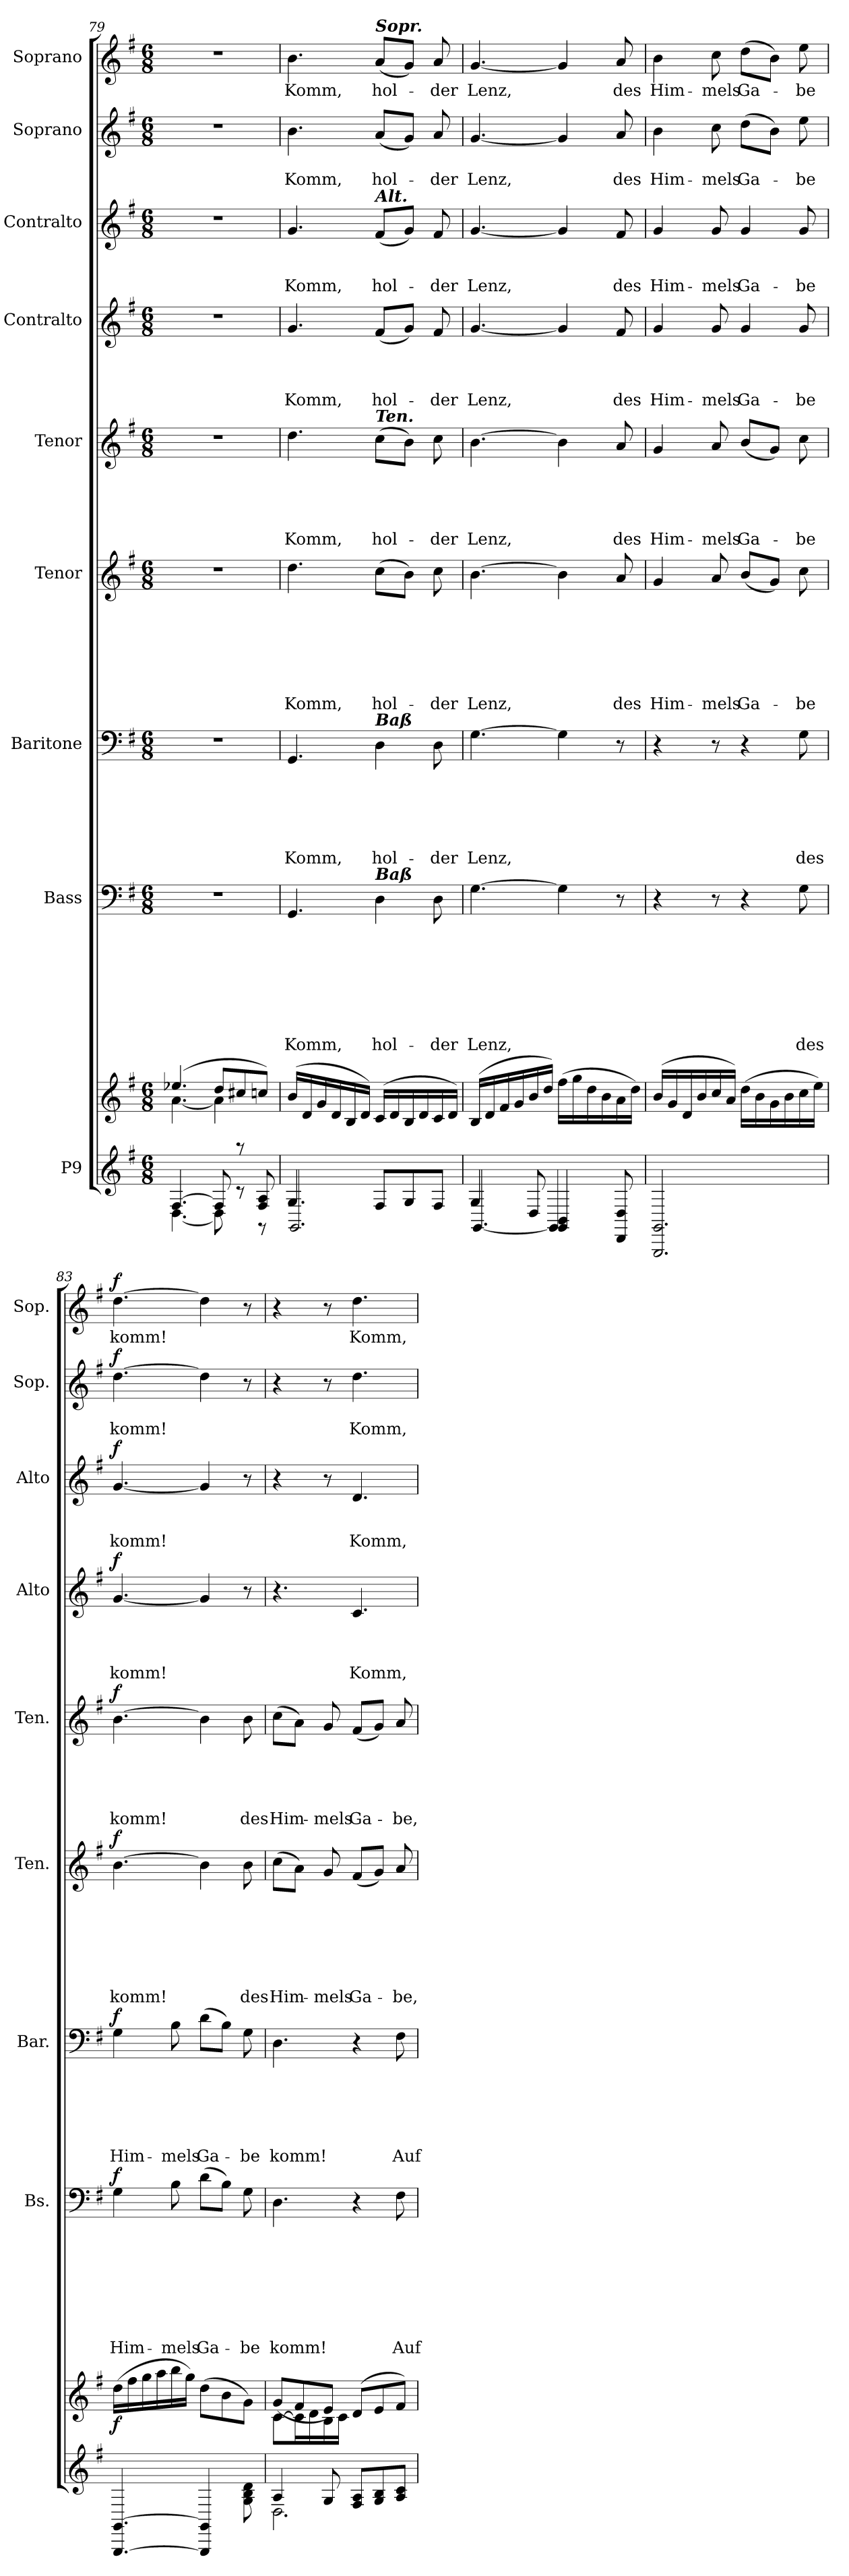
**kern	**kern	**dynam	**kern	**text	**text	**text	**text	**text	**text	**text	**text	**dynam	**kern	**text	**text	**text	**text	**text	**text	**dynam	**kern	**text	**text	**text	**text	**text	**text	**text	**dynam	**kern	**text	**text	**text	**text	**text	**dynam	**kern	**text	**text	**text	**text	**dynam	**kern	**text	**text	**text	**dynam	**kern	**text	**text	**dynam	**kern	**text	**dynam
*part9	*part9	*part9	*part8	*part8	*part8	*part8	*part8	*part8	*part8	*part8	*part8	*part8	*part7	*part7	*part7	*part7	*part7	*part7	*part7	*part7	*part6	*part6	*part6	*part6	*part6	*part6	*part6	*part6	*part6	*part5	*part5	*part5	*part5	*part5	*part5	*part5	*part4	*part4	*part4	*part4	*part4	*part4	*part3	*part3	*part3	*part3	*part3	*part2	*part2	*part2	*part2	*part1	*part1	*part1
*staff10	*staff9	*staff9/10	*staff8	*staff8	*staff8	*staff8	*staff8	*staff8	*staff8	*staff8	*staff8	*staff8	*staff7	*staff7	*staff7	*staff7	*staff7	*staff7	*staff7	*staff7	*staff6	*staff6	*staff6	*staff6	*staff6	*staff6	*staff6	*staff6	*staff6	*staff5	*staff5	*staff5	*staff5	*staff5	*staff5	*staff5	*staff4	*staff4	*staff4	*staff4	*staff4	*staff4	*staff3	*staff3	*staff3	*staff3	*staff3	*staff2	*staff2	*staff2	*staff2	*staff1	*staff1	*staff1
*I"P9	*	*	*I"Bass	*	*	*	*	*	*	*	*	*	*I"Baritone	*	*	*	*	*	*	*	*I"Tenor	*	*	*	*	*	*	*	*	*I"Tenor	*	*	*	*	*	*	*I"Contralto	*	*	*	*	*	*I"Contralto	*	*	*	*	*I"Soprano	*	*	*	*I"Soprano	*	*
*	*	*	*I'Bs.	*	*	*	*	*	*	*	*	*	*I'Bar.	*	*	*	*	*	*	*	*I'Ten.	*	*	*	*	*	*	*	*	*I'Ten.	*	*	*	*	*	*	*I'Alto	*	*	*	*	*	*I'Alto	*	*	*	*	*I'Sop.	*	*	*	*I'Sop.	*	*
*clefG2	*clefG2	*	*clefF4	*	*	*	*	*	*	*	*	*	*clefF4	*	*	*	*	*	*	*	*clefG2	*	*	*	*	*	*	*	*	*clefG2	*	*	*	*	*	*	*clefG2	*	*	*	*	*	*clefG2	*	*	*	*	*clefG2	*	*	*	*clefG2	*	*
*	*	*	*	*	*	*	*	*	*	*	*	*	*	*	*	*	*	*	*	*	*ITrd7c12	*	*	*	*	*	*	*	*	*ITrd7c12	*	*	*	*	*	*	*	*	*	*	*	*	*	*	*	*	*	*	*	*	*	*	*	*
*k[f#]	*k[f#]	*	*k[f#]	*	*	*	*	*	*	*	*	*	*k[f#]	*	*	*	*	*	*	*	*k[f#]	*	*	*	*	*	*	*	*	*k[f#]	*	*	*	*	*	*	*k[f#]	*	*	*	*	*	*k[f#]	*	*	*	*	*k[f#]	*	*	*	*k[f#]	*	*
*G:	*G:	*	*G:	*	*	*	*	*	*	*	*	*	*G:	*	*	*	*	*	*	*	*G:	*	*	*	*	*	*	*	*	*G:	*	*	*	*	*	*	*G:	*	*	*	*	*	*G:	*	*	*	*	*G:	*	*	*	*G:	*	*
*M6/8	*M6/8	*	*M6/8	*	*	*	*	*	*	*	*	*	*M6/8	*	*	*	*	*	*	*	*M6/8	*	*	*	*	*	*	*	*	*M6/8	*	*	*	*	*	*	*M6/8	*	*	*	*	*	*M6/8	*	*	*	*	*M6/8	*	*	*	*M6/8	*	*
=79	=79	=79	=79	=79	=79	=79	=79	=79	=79	=79	=79	=79	=79	=79	=79	=79	=79	=79	=79	=79	=79	=79	=79	=79	=79	=79	=79	=79	=79	=79	=79	=79	=79	=79	=79	=79	=79	=79	=79	=79	=79	=79	=79	=79	=79	=79	=79	=79	=79	=79	=79	=79	=79	=79
*^	*^	*	*	*	*	*	*	*	*	*	*	*	*	*	*	*	*	*	*	*	*	*	*	*	*	*	*	*	*	*	*	*	*	*	*	*	*	*	*	*	*	*	*	*	*	*	*	*	*	*	*	*	*	*
*	*^	*	*^	*	*	*	*	*	*	*	*	*	*	*	*	*	*	*	*	*	*	*	*	*	*	*	*	*	*	*	*	*	*	*	*	*	*	*	*	*	*	*	*	*	*	*	*	*	*	*	*	*	*	*	*	*
!	!	!	!	!	!	!	!	!	!	!	!	!	!	!	!	!	!LO:N:vis=1	!	!	!	!	!	!	!	!	!	!	!	!	!	!	!	!	!LO:N:vis=1	!	!	!	!	!	!	!LO:N:vis=1	!	!	!	!	!	!LO:N:vis=1	!	!	!	!	!LO:N:vis=1	!	!	!	!LO:N:vis=1	!	!
[>4.F#/	[<4.D\	2.ryy	2.ryy	[<4.a\	(>4.ee-X/	.	2.r	.	.	.	.	.	.	.	.	.	2.r	.	.	.	.	.	.	.	2.r	.	.	.	.	.	.	.	.	2.r	.	.	.	.	.	.	2.r	.	.	.	.	.	2.r	.	.	.	.	2.r	.	.	.	2.r	.	.
8F#/]	8D\]	.	.	4a\]	8dd/L	.	.	.	.	.	.	.	.	.	.	.	.	.	.	.	.	.	.	.	.	.	.	.	.	.	.	.	.	.	.	.	.	.	.	.	.	.	.	.	.	.	.	.	.	.	.	.	.	.	.	.	.	.
8raa	8rc	.	.	.	8cc#X/	.	.	.	.	.	.	.	.	.	.	.	.	.	.	.	.	.	.	.	.	.	.	.	.	.	.	.	.	.	.	.	.	.	.	.	.	.	.	.	.	.	.	.	.	.	.	.	.	.	.	.	.	.
8F#/ 8A/	8rGG	.	.	8ryy	8ccn/J)	.	.	.	.	.	.	.	.	.	.	.	.	.	.	.	.	.	.	.	.	.	.	.	.	.	.	.	.	.	.	.	.	.	.	.	.	.	.	.	.	.	.	.	.	.	.	.	.	.	.	.	.	.
!!LO:PB:g=z
=80	=80	=80	=80	=80	=80	=80	=80	=80	=80	=80	=80	=80	=80	=80	=80	=80	=80	=80	=80	=80	=80	=80	=80	=80	=80	=80	=80	=80	=80	=80	=80	=80	=80	=80	=80	=80	=80	=80	=80	=80	=80	=80	=80	=80	=80	=80	=80	=80	=80	=80	=80	=80	=80	=80	=80	=80	=80	=80
!	!	!	!	!	!	!	!	!	!	!	!	!	!	!	!LO:LY:b	!	!	!	!	!	!	!	!LO:LY:b	!	!	!	!	!	!	!	!	!LO:LY:b	!	!	!	!	!	!	!LO:LY:b	!	!	!	!	!	!LO:LY:b	!	!	!	!	!LO:LY:b	!	!	!	!LO:LY:b	!	!	!LO:LY:b	!
4.G/	2.GG/	2.ryy	2.ryy	2.ryy	(<16b/LL	.	4.GG/	.	.	.	.	.	.	.	Komm,	.	4.GG/	.	.	.	.	.	Komm,	.	4.d\	.	.	.	.	.	.	Komm,	.	4.d\	.	.	.	.	Komm,	.	4.g/	.	.	.	Komm,	.	4.g/	.	.	Komm,	.	4.b\	.	Komm,	.	4.b\	Komm,	.
.	.	.	.	.	16d/	.	.	.	.	.	.	.	.	.	.	.	.	.	.	.	.	.	.	.	.	.	.	.	.	.	.	.	.	.	.	.	.	.	.	.	.	.	.	.	.	.	.	.	.	.	.	.	.	.	.	.	.	.
.	.	.	.	.	16g/	.	.	.	.	.	.	.	.	.	.	.	.	.	.	.	.	.	.	.	.	.	.	.	.	.	.	.	.	.	.	.	.	.	.	.	.	.	.	.	.	.	.	.	.	.	.	.	.	.	.	.	.	.
.	.	.	.	.	16d/	.	.	.	.	.	.	.	.	.	.	.	.	.	.	.	.	.	.	.	.	.	.	.	.	.	.	.	.	.	.	.	.	.	.	.	.	.	.	.	.	.	.	.	.	.	.	.	.	.	.	.	.	.
.	.	.	.	.	16B/	.	.	.	.	.	.	.	.	.	.	.	.	.	.	.	.	.	.	.	.	.	.	.	.	.	.	.	.	.	.	.	.	.	.	.	.	.	.	.	.	.	.	.	.	.	.	.	.	.	.	.	.	.
.	.	.	.	.	16d/JJ)	.	.	.	.	.	.	.	.	.	.	.	.	.	.	.	.	.	.	.	.	.	.	.	.	.	.	.	.	.	.	.	.	.	.	.	.	.	.	.	.	.	.	.	.	.	.	.	.	.	.	.	.	.
!	!	!	!	!	!	!	!	!	!	!	!	!	!	!	!	!	!	!	!	!	!	!	!	!	!	!	!	!	!	!	!	!	!	!	!	!	!	!	!	!	!	!	!	!	!	!	!	!	!	!	!	!	!	!	!	!LO:TX:a:Bi:t=Sopr.	!	!
!	!	!	!	!	!	!	!	!	!	!	!	!	!	!	!	!	!	!	!	!	!	!	!	!	!	!	!	!	!	!	!	!	!	!	!	!	!	!	!	!	!	!	!	!	!	!	!LO:TX:a:Bi:t=Alt.	!	!	!	!	!	!	!	!	!	!	!
!	!	!	!	!	!	!	!	!	!	!	!	!	!	!	!	!	!	!	!	!	!	!	!	!	!	!	!	!	!	!	!	!	!	!LO:TX:a:Bi:t=Ten.	!	!	!	!	!	!	!	!	!	!	!	!	!	!	!	!	!	!	!	!	!	!	!	!
!	!	!	!	!	!	!	!	!	!	!	!	!	!	!	!	!	!LO:TX:a:Bi:t=Baß	!	!	!	!	!	!	!	!	!	!	!	!	!	!	!	!	!	!	!	!	!	!	!	!	!	!	!	!	!	!	!	!	!	!	!	!	!	!	!	!	!
!	!	!	!	!	!	!	!LO:TX:a:Bi:t=Baß	!	!	!	!	!	!	!	!	!	!	!	!	!	!	!	!	!	!	!	!	!	!	!	!	!	!	!	!	!	!	!	!	!	!	!	!	!	!	!	!	!	!	!	!	!	!	!	!	!	!	!
!	!	!	!	!	!	!	!	!	!	!	!	!	!	!	!LO:LY:b	!	!	!	!	!	!	!	!LO:LY:b	!	!	!	!	!	!	!	!	!LO:LY:b	!	!	!	!	!	!	!LO:LY:b	!	!	!	!	!	!LO:LY:b	!	!	!	!	!LO:LY:b	!	!	!	!LO:LY:b	!	!	!LO:LY:b	!
8F#/L	.	.	.	.	(<16c/LL	.	4D\	.	.	.	.	.	.	.	hol-	.	4D\	.	.	.	.	.	hol-	.	(>8c\L	.	.	.	.	.	.	hol-	.	(>8c\L	.	.	.	.	hol-	.	(<8f#/L	.	.	.	hol-	.	(<8f#/L	.	.	hol-	.	(<8a/L	.	hol-	.	(<8a/L	hol-	.
.	.	.	.	.	16d/	.	.	.	.	.	.	.	.	.	.	.	.	.	.	.	.	.	.	.	.	.	.	.	.	.	.	.	.	.	.	.	.	.	.	.	.	.	.	.	.	.	.	.	.	.	.	.	.	.	.	.	.	.
8G/	.	.	.	.	16B/	.	.	.	.	.	.	.	.	.	.	.	.	.	.	.	.	.	.	.	8B\J)	.	.	.	.	.	.	.	.	8B\J)	.	.	.	.	.	.	8g/J)	.	.	.	.	.	8g/J)	.	.	.	.	8g/J)	.	.	.	8g/J)	.	.
.	.	.	.	.	16d/	.	.	.	.	.	.	.	.	.	.	.	.	.	.	.	.	.	.	.	.	.	.	.	.	.	.	.	.	.	.	.	.	.	.	.	.	.	.	.	.	.	.	.	.	.	.	.	.	.	.	.	.	.
!	!	!	!	!	!	!	!	!	!	!	!	!	!	!	!LO:LY:b	!	!	!	!	!	!	!	!LO:LY:b	!	!	!	!	!	!	!	!	!LO:LY:b	!	!	!	!	!	!	!LO:LY:b	!	!	!	!	!	!LO:LY:b	!	!	!	!	!LO:LY:b	!	!	!	!LO:LY:b	!	!	!LO:LY:b	!
8F#/J	.	.	.	.	16c/	.	8D\	.	.	.	.	.	.	.	-der	.	8D\	.	.	.	.	.	-der	.	8c\	.	.	.	.	.	.	-der	.	8c\	.	.	.	.	-der	.	8f#/	.	.	.	-der	.	8f#/	.	.	-der	.	8a/	.	-der	.	8a/	-der	.
.	.	.	.	.	16d/JJ)	.	.	.	.	.	.	.	.	.	.	.	.	.	.	.	.	.	.	.	.	.	.	.	.	.	.	.	.	.	.	.	.	.	.	.	.	.	.	.	.	.	.	.	.	.	.	.	.	.	.	.	.	.
=81	=81	=81	=81	=81	=81	=81	=81	=81	=81	=81	=81	=81	=81	=81	=81	=81	=81	=81	=81	=81	=81	=81	=81	=81	=81	=81	=81	=81	=81	=81	=81	=81	=81	=81	=81	=81	=81	=81	=81	=81	=81	=81	=81	=81	=81	=81	=81	=81	=81	=81	=81	=81	=81	=81	=81	=81	=81	=81
!	!	!	!	!	!	!	!	!	!	!	!	!	!	!	!LO:LY:b	!	!	!	!	!	!	!	!LO:LY:b	!	!	!	!	!	!	!	!	!LO:LY:b	!	!	!	!	!	!	!LO:LY:b	!	!	!	!	!	!LO:LY:b	!	!	!	!	!LO:LY:b	!	!	!	!LO:LY:b	!	!	!LO:LY:b	!
4G/	[<4.GG/	2.ryy	2.ryy	2.ryy	(<16B/LL	.	[>4.G\	.	.	.	.	.	.	.	Lenz,	.	[>4.G\	.	.	.	.	.	Lenz,	.	[>4.B\	.	.	.	.	.	.	Lenz,	.	[>4.B\	.	.	.	.	Lenz,	.	[<4.g/	.	.	.	Lenz,	.	[<4.g/	.	.	Lenz,	.	[<4.g/	.	Lenz,	.	[<4.g/	Lenz,	.
.	.	.	.	.	16d/	.	.	.	.	.	.	.	.	.	.	.	.	.	.	.	.	.	.	.	.	.	.	.	.	.	.	.	.	.	.	.	.	.	.	.	.	.	.	.	.	.	.	.	.	.	.	.	.	.	.	.	.	.
.	.	.	.	.	16f#/	.	.	.	.	.	.	.	.	.	.	.	.	.	.	.	.	.	.	.	.	.	.	.	.	.	.	.	.	.	.	.	.	.	.	.	.	.	.	.	.	.	.	.	.	.	.	.	.	.	.	.	.	.
.	.	.	.	.	16g/	.	.	.	.	.	.	.	.	.	.	.	.	.	.	.	.	.	.	.	.	.	.	.	.	.	.	.	.	.	.	.	.	.	.	.	.	.	.	.	.	.	.	.	.	.	.	.	.	.	.	.	.	.
8D/	.	.	.	.	16b/	.	.	.	.	.	.	.	.	.	.	.	.	.	.	.	.	.	.	.	.	.	.	.	.	.	.	.	.	.	.	.	.	.	.	.	.	.	.	.	.	.	.	.	.	.	.	.	.	.	.	.	.	.
.	.	.	.	.	16dd/JJ)	.	.	.	.	.	.	.	.	.	.	.	.	.	.	.	.	.	.	.	.	.	.	.	.	.	.	.	.	.	.	.	.	.	.	.	.	.	.	.	.	.	.	.	.	.	.	.	.	.	.	.	.	.
4GG/ 4BB/	4GG/]	.	.	.	(>16ff#\LL	.	4G\]	.	.	.	.	.	.	.	.	.	4G\]	.	.	.	.	.	.	.	4B\]	.	.	.	.	.	.	.	.	4B\]	.	.	.	.	.	.	4g/]	.	.	.	.	.	4g/]	.	.	.	.	4g/]	.	.	.	4g/]	.	.
.	.	.	.	.	16gg\	.	.	.	.	.	.	.	.	.	.	.	.	.	.	.	.	.	.	.	.	.	.	.	.	.	.	.	.	.	.	.	.	.	.	.	.	.	.	.	.	.	.	.	.	.	.	.	.	.	.	.	.	.
.	.	.	.	.	16dd\	.	.	.	.	.	.	.	.	.	.	.	.	.	.	.	.	.	.	.	.	.	.	.	.	.	.	.	.	.	.	.	.	.	.	.	.	.	.	.	.	.	.	.	.	.	.	.	.	.	.	.	.	.
.	.	.	.	.	16b\	.	.	.	.	.	.	.	.	.	.	.	.	.	.	.	.	.	.	.	.	.	.	.	.	.	.	.	.	.	.	.	.	.	.	.	.	.	.	.	.	.	.	.	.	.	.	.	.	.	.	.	.	.
!	!	!	!	!	!	!	!	!	!	!	!	!	!	!	!	!	!	!	!	!	!	!	!	!	!	!	!	!	!	!	!	!LO:LY:b	!	!	!	!	!	!	!LO:LY:b	!	!	!	!	!	!LO:LY:b	!	!	!	!	!LO:LY:b	!	!	!	!LO:LY:b	!	!	!LO:LY:b	!
8DD/ 8D/	8ryy	.	.	.	16a\	.	8r	.	.	.	.	.	.	.	.	.	8r	.	.	.	.	.	.	.	8A/	.	.	.	.	.	.	des	.	8A/	.	.	.	.	des	.	8f#/	.	.	.	des	.	8f#/	.	.	des	.	8a/	.	des	.	8a/	des	.
.	.	.	.	.	16dd\JJ)	.	.	.	.	.	.	.	.	.	.	.	.	.	.	.	.	.	.	.	.	.	.	.	.	.	.	.	.	.	.	.	.	.	.	.	.	.	.	.	.	.	.	.	.	.	.	.	.	.	.	.	.	.
=82	=82	=82	=82	=82	=82	=82	=82	=82	=82	=82	=82	=82	=82	=82	=82	=82	=82	=82	=82	=82	=82	=82	=82	=82	=82	=82	=82	=82	=82	=82	=82	=82	=82	=82	=82	=82	=82	=82	=82	=82	=82	=82	=82	=82	=82	=82	=82	=82	=82	=82	=82	=82	=82	=82	=82	=82	=82	=82
!	!	!	!	!	!	!	!	!	!	!	!	!	!	!	!	!	!	!	!	!	!	!	!	!	!	!	!	!	!	!	!	!LO:LY:b	!	!	!	!	!	!	!LO:LY:b	!	!	!	!	!	!LO:LY:b	!	!	!	!	!LO:LY:b	!	!	!	!LO:LY:b	!	!	!LO:LY:b	!
2.GGG/ 2.GG/	2.ryy	2.ryy	2.ryy	2.ryy	(<16b/LL	.	4r	.	.	.	.	.	.	.	.	.	4r	.	.	.	.	.	.	.	4G/	.	.	.	.	.	.	Him-	.	4G/	.	.	.	.	Him-	.	4g/	.	.	.	Him-	.	4g/	.	.	Him-	.	4b\	.	Him-	.	4b\	Him-	.
.	.	.	.	.	16g/	.	.	.	.	.	.	.	.	.	.	.	.	.	.	.	.	.	.	.	.	.	.	.	.	.	.	.	.	.	.	.	.	.	.	.	.	.	.	.	.	.	.	.	.	.	.	.	.	.	.	.	.	.
.	.	.	.	.	16d/	.	.	.	.	.	.	.	.	.	.	.	.	.	.	.	.	.	.	.	.	.	.	.	.	.	.	.	.	.	.	.	.	.	.	.	.	.	.	.	.	.	.	.	.	.	.	.	.	.	.	.	.	.
.	.	.	.	.	16b/	.	.	.	.	.	.	.	.	.	.	.	.	.	.	.	.	.	.	.	.	.	.	.	.	.	.	.	.	.	.	.	.	.	.	.	.	.	.	.	.	.	.	.	.	.	.	.	.	.	.	.	.	.
!	!	!	!	!	!	!	!	!	!	!	!	!	!	!	!	!	!	!	!	!	!	!	!	!	!	!	!	!	!	!	!	!LO:LY:b	!	!	!	!	!	!	!LO:LY:b	!	!	!	!	!	!LO:LY:b	!	!	!	!	!LO:LY:b	!	!	!	!LO:LY:b	!	!	!LO:LY:b	!
.	.	.	.	.	16cc/	.	8r	.	.	.	.	.	.	.	.	.	8r	.	.	.	.	.	.	.	8A/	.	.	.	.	.	.	-mels	.	8A/	.	.	.	.	-mels	.	8g/	.	.	.	-mels	.	8g/	.	.	-mels	.	8cc\	.	-mels	.	8cc\	-mels	.
.	.	.	.	.	16a/JJ)	.	.	.	.	.	.	.	.	.	.	.	.	.	.	.	.	.	.	.	.	.	.	.	.	.	.	.	.	.	.	.	.	.	.	.	.	.	.	.	.	.	.	.	.	.	.	.	.	.	.	.	.	.
!	!	!	!	!	!	!	!	!	!	!	!	!	!	!	!	!	!	!	!	!	!	!	!	!	!	!	!	!	!	!	!	!LO:LY:b	!	!	!	!	!	!	!LO:LY:b	!	!	!	!	!	!LO:LY:b	!	!	!	!	!LO:LY:b	!	!	!	!LO:LY:b	!	!	!LO:LY:b	!
.	.	.	.	.	(>16dd\LL	.	4r	.	.	.	.	.	.	.	.	.	4r	.	.	.	.	.	.	.	(<8B/L	.	.	.	.	.	.	Ga-	.	(<8B/L	.	.	.	.	Ga-	.	4g/	.	.	.	Ga-	.	4g/	.	.	Ga-	.	(>8dd\L	.	Ga-	.	(>8dd\L	Ga-	.
.	.	.	.	.	16b\	.	.	.	.	.	.	.	.	.	.	.	.	.	.	.	.	.	.	.	.	.	.	.	.	.	.	.	.	.	.	.	.	.	.	.	.	.	.	.	.	.	.	.	.	.	.	.	.	.	.	.	.	.
.	.	.	.	.	16g\	.	.	.	.	.	.	.	.	.	.	.	.	.	.	.	.	.	.	.	8G/J)	.	.	.	.	.	.	.	.	8G/J)	.	.	.	.	.	.	.	.	.	.	.	.	.	.	.	.	.	8b\J)	.	.	.	8b\J)	.	.
.	.	.	.	.	16b\	.	.	.	.	.	.	.	.	.	.	.	.	.	.	.	.	.	.	.	.	.	.	.	.	.	.	.	.	.	.	.	.	.	.	.	.	.	.	.	.	.	.	.	.	.	.	.	.	.	.	.	.	.
!	!	!	!	!	!	!	!	!	!	!	!	!	!	!	!LO:LY:b	!	!	!	!	!	!	!	!LO:LY:b	!	!	!	!	!	!	!	!	!LO:LY:b	!	!	!	!	!	!	!LO:LY:b	!	!	!	!	!	!LO:LY:b	!	!	!	!	!LO:LY:b	!	!	!	!LO:LY:b	!	!	!LO:LY:b	!
.	.	.	.	.	16cc\	.	8G\	.	.	.	.	.	.	.	des	.	8G\	.	.	.	.	.	des	.	8c\	.	.	.	.	.	.	-be	.	8c\	.	.	.	.	-be	.	8g/	.	.	.	-be	.	8g/	.	.	-be	.	8ee\	.	-be	.	8ee\	-be	.
.	.	.	.	.	16ee\JJ)	.	.	.	.	.	.	.	.	.	.	.	.	.	.	.	.	.	.	.	.	.	.	.	.	.	.	.	.	.	.	.	.	.	.	.	.	.	.	.	.	.	.	.	.	.	.	.	.	.	.	.	.	.
!!LO:PB:g=z
=83	=83	=83	=83	=83	=83	=83	=83	=83	=83	=83	=83	=83	=83	=83	=83	=83	=83	=83	=83	=83	=83	=83	=83	=83	=83	=83	=83	=83	=83	=83	=83	=83	=83	=83	=83	=83	=83	=83	=83	=83	=83	=83	=83	=83	=83	=83	=83	=83	=83	=83	=83	=83	=83	=83	=83	=83	=83	=83
!	!	!	!	!	!	!LO:DY:b	!	!	!	!	!	!	!	!	!LO:LY:b	!LO:DY:a	!	!	!	!	!	!	!LO:LY:b	!LO:DY:a	!	!	!	!	!	!	!	!LO:LY:b	!LO:DY:a	!	!	!	!	!	!LO:LY:b	!LO:DY:a	!	!	!	!	!LO:LY:b	!LO:DY:a	!	!	!	!LO:LY:b	!LO:DY:a	!	!	!LO:LY:b	!LO:DY:a	!	!LO:LY:b	!LO:DY:a
[<4.GGG/ [>4.GG/	2.ryy	2.ryy	2.ryy	2.ryy	(>16dd\LL	f	4G\	.	.	.	.	.	.	.	Him-	f	4G\	.	.	.	.	.	Him-	f	[>4.B\	.	.	.	.	.	.	komm!	f	[>4.B\	.	.	.	.	komm!	f	[<4.g/	.	.	.	komm!	f	[<4.g/	.	.	komm!	f	[>4.dd\	.	komm!	f	[>4.dd\	komm!	f
.	.	.	.	.	16ff#\	.	.	.	.	.	.	.	.	.	.	.	.	.	.	.	.	.	.	.	.	.	.	.	.	.	.	.	.	.	.	.	.	.	.	.	.	.	.	.	.	.	.	.	.	.	.	.	.	.	.	.	.	.
.	.	.	.	.	16gg\	.	.	.	.	.	.	.	.	.	.	.	.	.	.	.	.	.	.	.	.	.	.	.	.	.	.	.	.	.	.	.	.	.	.	.	.	.	.	.	.	.	.	.	.	.	.	.	.	.	.	.	.	.
.	.	.	.	.	16aa\	.	.	.	.	.	.	.	.	.	.	.	.	.	.	.	.	.	.	.	.	.	.	.	.	.	.	.	.	.	.	.	.	.	.	.	.	.	.	.	.	.	.	.	.	.	.	.	.	.	.	.	.	.
!	!	!	!	!	!	!	!	!	!	!	!	!	!	!	!LO:LY:b	!	!	!	!	!	!	!	!LO:LY:b	!	!	!	!	!	!	!	!	!	!	!	!	!	!	!	!	!	!	!	!	!	!	!	!	!	!	!	!	!	!	!	!	!	!	!
.	.	.	.	.	16bb\	.	8B\	.	.	.	.	.	.	.	-mels	.	8B\	.	.	.	.	.	-mels	.	.	.	.	.	.	.	.	.	.	.	.	.	.	.	.	.	.	.	.	.	.	.	.	.	.	.	.	.	.	.	.	.	.	.
.	.	.	.	.	16gg\JJ)	.	.	.	.	.	.	.	.	.	.	.	.	.	.	.	.	.	.	.	.	.	.	.	.	.	.	.	.	.	.	.	.	.	.	.	.	.	.	.	.	.	.	.	.	.	.	.	.	.	.	.	.	.
!	!	!	!	!	!	!	!	!	!	!	!	!	!	!	!LO:LY:b	!	!	!	!	!	!	!	!LO:LY:b	!	!	!	!	!	!	!	!	!	!	!	!	!	!	!	!	!	!	!	!	!	!	!	!	!	!	!	!	!	!	!	!	!	!	!
4GGG/] 4GG/]	.	.	.	.	(>8dd\L	.	(>8d\L	.	.	.	.	.	.	.	Ga-	.	(>8d\L	.	.	.	.	.	Ga-	.	4B\]	.	.	.	.	.	.	.	.	4B\]	.	.	.	.	.	.	4g/]	.	.	.	.	.	4g/]	.	.	.	.	4dd\]	.	.	.	4dd\]	.	.
.	.	.	.	.	8b\	.	8B\J)	.	.	.	.	.	.	.	.	.	8B\J)	.	.	.	.	.	.	.	.	.	.	.	.	.	.	.	.	.	.	.	.	.	.	.	.	.	.	.	.	.	.	.	.	.	.	.	.	.	.	.	.	.
!	!	!	!	!	!	!	!	!	!	!	!	!	!	!	!LO:LY:b	!	!	!	!	!	!	!	!LO:LY:b	!	!	!	!	!	!	!	!	!LO:LY:b	!	!	!	!	!	!	!LO:LY:b	!	!	!	!	!	!	!	!	!	!	!	!	!	!	!	!	!	!	!
8G\ 8B\ 8d\	.	.	.	.	8g\J)	.	8G\	.	.	.	.	.	.	.	-be	.	8G\	.	.	.	.	.	-be	.	8B\	.	.	.	.	.	.	des	.	8B\	.	.	.	.	des	.	8r	.	.	.	.	.	8r	.	.	.	.	8r	.	.	.	8r	.	.
=84	=84	=84	=84	=84	=84	=84	=84	=84	=84	=84	=84	=84	=84	=84	=84	=84	=84	=84	=84	=84	=84	=84	=84	=84	=84	=84	=84	=84	=84	=84	=84	=84	=84	=84	=84	=84	=84	=84	=84	=84	=84	=84	=84	=84	=84	=84	=84	=84	=84	=84	=84	=84	=84	=84	=84	=84	=84	=84
!	!	!	!	!	!	!	!	!	!	!	!	!	!	!	!LO:LY:b	!	!	!	!	!	!	!	!LO:LY:b	!	!	!	!	!	!	!	!	!LO:LY:b	!	!	!	!	!	!	!LO:LY:b	!	!	!	!	!	!	!	!	!	!	!	!	!	!	!	!	!	!	!
4A/	2.D\	2.ryy	2.ryy	(>8g/L	[<8c\L	.	4.D\	.	.	.	.	.	.	.	komm!	.	4.D\	.	.	.	.	.	komm!	.	(>8c\L	.	.	.	.	.	.	Him-	.	(>8c\L	.	.	.	.	Him-	.	4.r	.	.	.	.	.	4r	.	.	.	.	4r	.	.	.	4r	.	.
.	.	.	.	8f#/	16c\L]	.	.	.	.	.	.	.	.	.	.	.	.	.	.	.	.	.	.	.	8A\J)	.	.	.	.	.	.	.	.	8A\J)	.	.	.	.	.	.	.	.	.	.	.	.	.	.	.	.	.	.	.	.	.	.	.	.
.	.	.	.	.	16d\	.	.	.	.	.	.	.	.	.	.	.	.	.	.	.	.	.	.	.	.	.	.	.	.	.	.	.	.	.	.	.	.	.	.	.	.	.	.	.	.	.	.	.	.	.	.	.	.	.	.	.	.	.
!	!	!	!	!	!	!	!	!	!	!	!	!	!	!	!	!	!	!	!	!	!	!	!	!	!	!	!	!	!	!	!	!LO:LY:b	!	!	!	!	!	!	!LO:LY:b	!	!	!	!	!	!	!	!	!	!	!	!	!	!	!	!	!	!	!
8G/	.	.	.	8e/J)	16B\	.	.	.	.	.	.	.	.	.	.	.	.	.	.	.	.	.	.	.	8G/	.	.	.	.	.	.	-mels	.	8G/	.	.	.	.	-mels	.	.	.	.	.	.	.	8r	.	.	.	.	8r	.	.	.	8r	.	.
.	.	.	.	.	16c\JJ	.	.	.	.	.	.	.	.	.	.	.	.	.	.	.	.	.	.	.	.	.	.	.	.	.	.	.	.	.	.	.	.	.	.	.	.	.	.	.	.	.	.	.	.	.	.	.	.	.	.	.	.	.
!	!	!	!	!	!	!	!	!	!	!	!	!	!	!	!	!	!	!	!	!	!	!	!	!	!	!	!	!	!	!	!	!LO:LY:b	!	!	!	!	!	!	!LO:LY:b	!	!	!	!	!	!LO:LY:b	!	!	!	!	!LO:LY:b	!	!	!	!LO:LY:b	!	!	!LO:LY:b	!
8F#/ 8A/L	.	.	.	4.ryy	(<8d/L	.	4r	.	.	.	.	.	.	.	.	.	4r	.	.	.	.	.	.	.	(<8F#/L	.	.	.	.	.	.	Ga-	.	(<8F#/L	.	.	.	.	Ga-	.	4.c/	.	.	.	Komm,	.	4.d/	.	.	Komm,	.	4.dd\	.	Komm,	.	4.dd\	Komm,	.
8G/ 8B/	.	.	.	.	8e/	.	.	.	.	.	.	.	.	.	.	.	.	.	.	.	.	.	.	.	8G/J)	.	.	.	.	.	.	.	.	8G/J)	.	.	.	.	.	.	.	.	.	.	.	.	.	.	.	.	.	.	.	.	.	.	.	.
!	!	!	!	!	!	!	!	!	!	!	!	!	!	!	!LO:LY:b	!	!	!	!	!	!	!	!LO:LY:b	!	!	!	!	!	!	!	!	!LO:LY:b	!	!	!	!	!	!	!LO:LY:b	!	!	!	!	!	!	!	!	!	!	!	!	!	!	!	!	!	!	!
8A/ 8c/J	.	.	.	.	8f#/J)	.	8F#\	.	.	.	.	.	.	.	Auf	.	8F#\	.	.	.	.	.	Auf	.	8A/	.	.	.	.	.	.	-be,	.	8A/	.	.	.	.	-be,	.	.	.	.	.	.	.	.	.	.	.	.	.	.	.	.	.	.	.
*v	*v	*v	*	*	*	*	*	*	*	*	*	*	*	*	*	*	*	*	*	*	*	*	*	*	*	*	*	*	*	*	*	*	*	*	*	*	*	*	*	*	*	*	*	*	*	*	*	*	*	*	*	*	*	*	*	*	*	*
*	*v	*v	*v	*	*	*	*	*	*	*	*	*	*	*	*	*	*	*	*	*	*	*	*	*	*	*	*	*	*	*	*	*	*	*	*	*	*	*	*	*	*	*	*	*	*	*	*	*	*	*	*	*	*	*	*	*
=	=	=	=	=	=	=	=	=	=	=	=	=	=	=	=	=	=	=	=	=	=	=	=	=	=	=	=	=	=	=	=	=	=	=	=	=	=	=	=	=	=	=	=	=	=	=	=	=	=	=	=	=	=	=
*-	*-	*-	*-	*-	*-	*-	*-	*-	*-	*-	*-	*-	*-	*-	*-	*-	*-	*-	*-	*-	*-	*-	*-	*-	*-	*-	*-	*-	*-	*-	*-	*-	*-	*-	*-	*-	*-	*-	*-	*-	*-	*-	*-	*-	*-	*-	*-	*-	*-	*-	*-	*-	*-	*-
